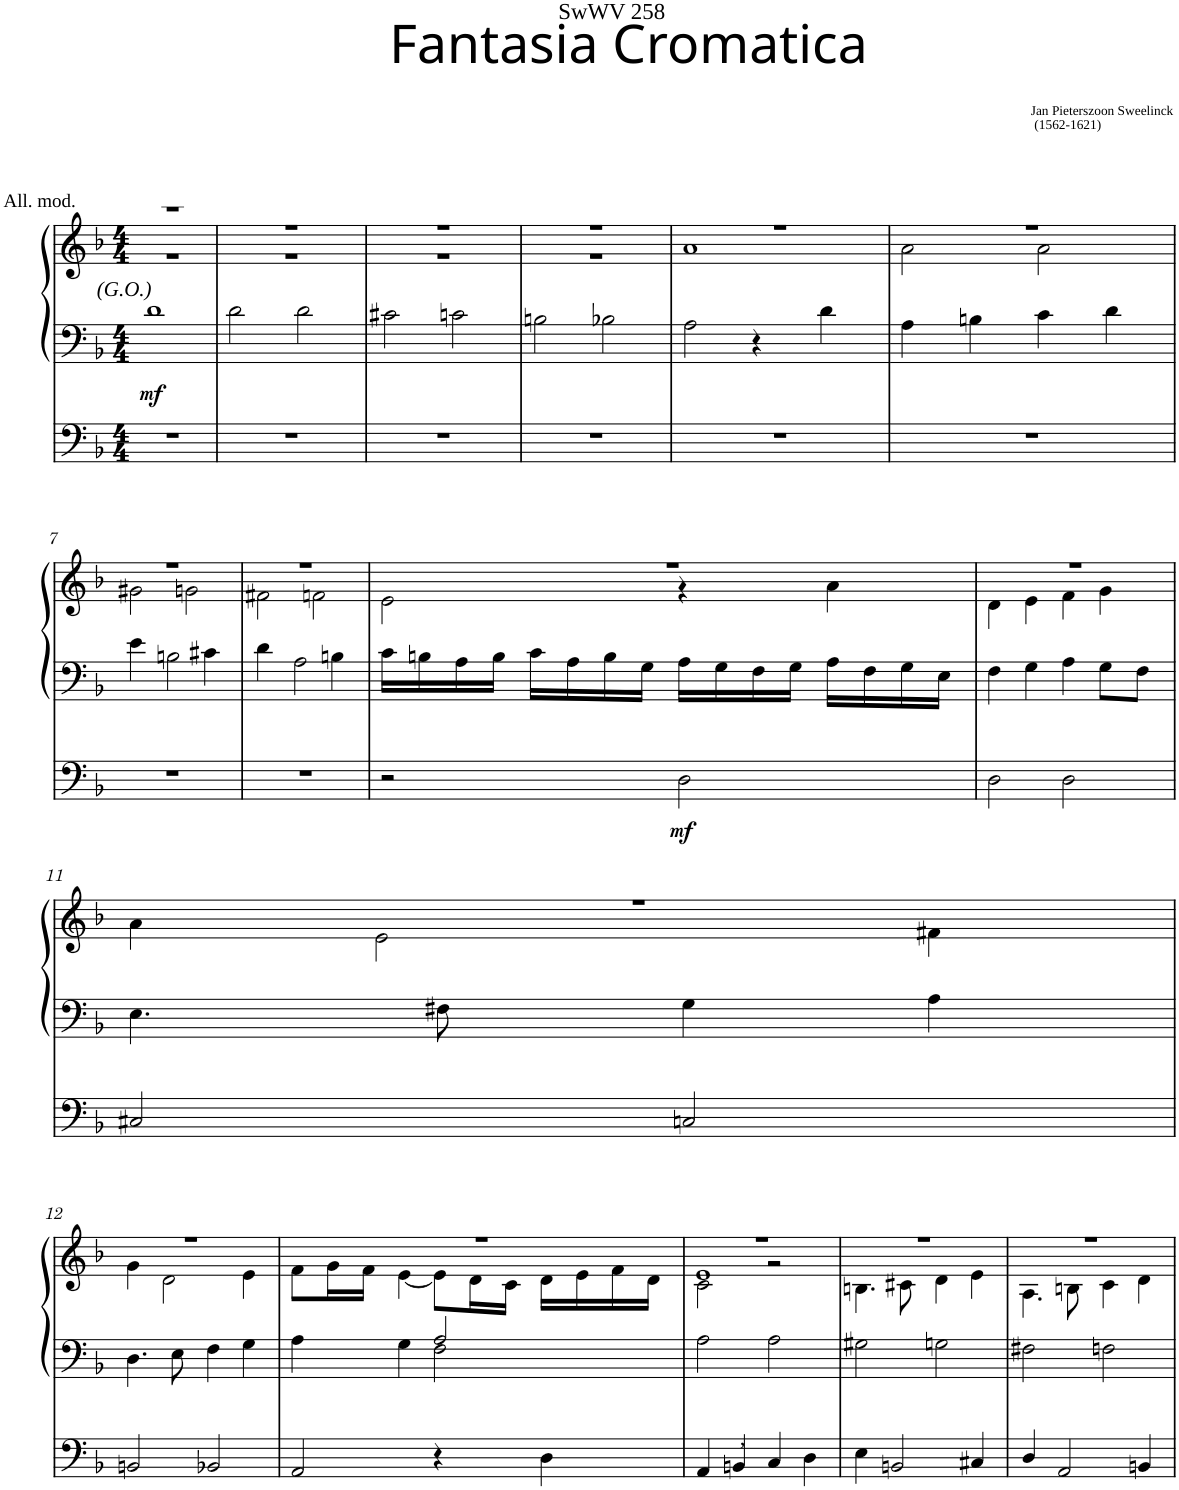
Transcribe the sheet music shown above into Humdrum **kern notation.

**kern	**dynam	**kern	**kern	**dynam
*part2	*part2	*part1	*part1	*part1
*staff3	*staff3	*staff2	*staff1	*staff1/2
*I"Pedal	*	*I"linke Hand	*	*
*clefF4	*	*clefF4	*clefG2	*
*k[b-]	*	*k[b-]	*k[b-]	*
*M4/4	*	*M4/4	*M4/4	*
=1	=1	=1	=1	=1
*	*	*	*^	*
!	!	!	!LO:TX:a:t=All. mod.	!	!
!	!	!	!	!	!LO:DY:b=2
1r	.	1d	1r	1r	mf
=2	=2	=2	=2	=2	=2
!	!	!	!LO:TX:a:t=Fantasia Cromatica	!	!
!	!	!LO:TX:a:i:t=(G.O.)	!	!	!
1r	.	2d\	1r	1r	.
.	.	2d\	.	.	.
=3	=3	=3	=3	=3	=3
!	!	!	!LO:TX:a:t=SwWV 258	!	!
1r	.	2c#X\	1r	1r	.
.	.	2cn\	.	.	.
=4	=4	=4	=4	=4	=4
1r	.	2Bn\	1r	1r	.
.	.	2B-X\	.	.	.
=5	=5	=5	=5	=5	=5
1r	.	2A\	1r	1a	.
.	.	4r	.	.	.
.	.	4d\	.	.	.
=6	=6	=6	=6	=6	=6
!	!	!	!LO:TX:a:t=Jan Pieterszoon Sweelinck	!	!
!	!	!	!LO:TX:a:t=(1562-1621)	!	!
1r	.	4A\	1r	2a\	.
.	.	4Bn\	.	.	.
.	.	4c\	.	2a\	.
.	.	4d\	.	.	.
!!LO:LB:g=z	!!
=7	=7	=7	=7	=7	=7
1r	.	4e\	1r	2g#X\	.
.	.	2Bn\	.	.	.
.	.	.	.	2gn\	.
.	.	4c#X\	.	.	.
=8	=8	=8	=8	=8	=8
1r	.	4d\	1r	2f#X\	.
.	.	2A\	.	.	.
.	.	.	.	2fn\	.
.	.	4Bn\	.	.	.
=9	=9	=9	=9	=9	=9
2r	.	16c\LL	1r	2e\	.
.	.	16Bn\	.	.	.
.	.	16A\	.	.	.
.	.	16B\JJ	.	.	.
.	.	16c\LL	.	.	.
.	.	16A\	.	.	.
.	.	16B\	.	.	.
.	.	16G\JJ	.	.	.
!	!LO:DY:b	!	!	!	!
2D\	mf	16A\LL	.	4r	.
.	.	16G\	.	.	.
.	.	16F\	.	.	.
.	.	16G\JJ	.	.	.
.	.	16A\LL	.	4a\	.
.	.	16F\	.	.	.
.	.	16G\	.	.	.
.	.	16E\JJ	.	.	.
=10	=10	=10	=10	=10	=10
2D\	.	4F\	1r	4d\	.
.	.	4G\	.	4e\	.
2D\	.	4A\	.	4f\	.
.	.	8G\L	.	4g\	.
.	.	8F\J	.	.	.
!!LO:LB:g=z	!!
=11	=11	=11	=11	=11	=11
2C#X/	.	4.E\	1r	4a\	.
.	.	.	.	2e\	.
.	.	8F#X\	.	.	.
2Cn/	.	4G\	.	.	.
.	.	4A\	.	4f#X\	.
!!LO:LB:g=z	!!
=12	=12	=12	=12	=12	=12
2BBn/	.	4.D\	1r	4g\	.
.	.	.	.	2d\	.
.	.	8E\	.	.	.
2BB-X/	.	4F\	.	.	.
.	.	4G\	.	4e\	.
=13	=13	=13	=13	=13	=13
*	*	*^	*	*	*
2AA/	.	4A\	2ryy	1r	8f\L	.
.	.	.	.	.	16g\L	.
.	.	.	.	.	16f\JJ	.
.	.	4G\	.	.	[4e\	.
4r	.	2A/	2F\	.	8e\L]	.
.	.	.	.	.	16d\L	.
.	.	.	.	.	16c\JJ	.
4D\	.	.	.	.	16d\LL	.
.	.	.	.	.	16e\	.
.	.	.	.	.	16f\	.
.	.	.	.	.	16d\JJ	.
*	*	*v	*v	*	*	*
=14	=14	=14	=14	=14	=14
*	*	*	*	*^	*
4AA/	.	2A\	1r	2c\	1e	.
!LO:TX:a:t=,	!	!	!	!	!	!
4BBn/	.	.	.	.	.	.
4C/	.	2A\	.	2r	.	.
4D\	.	.	.	.	.	.
*	*	*	*	*v	*v	*
=15	=15	=15	=15	=15	=15
4E\	.	2G#X\	1r	4.Bn\	.
2BBn/	.	.	.	.	.
.	.	.	.	8c#X\	.
.	.	2Gn\	.	4d\	.
4C#X/	.	.	.	4e\	.
=16	=16	=16	=16	=16	=16
4D/	.	2F#X\	1r	4.A\	.
2AA/	.	.	.	.	.
.	.	.	.	8Bn\	.
.	.	2Fn\	.	4c\	.
4BBn/	.	.	.	4d\	.
*	*	*	*v	*v	*
=	=	=	=	=
*-	*-	*-	*-	*-
